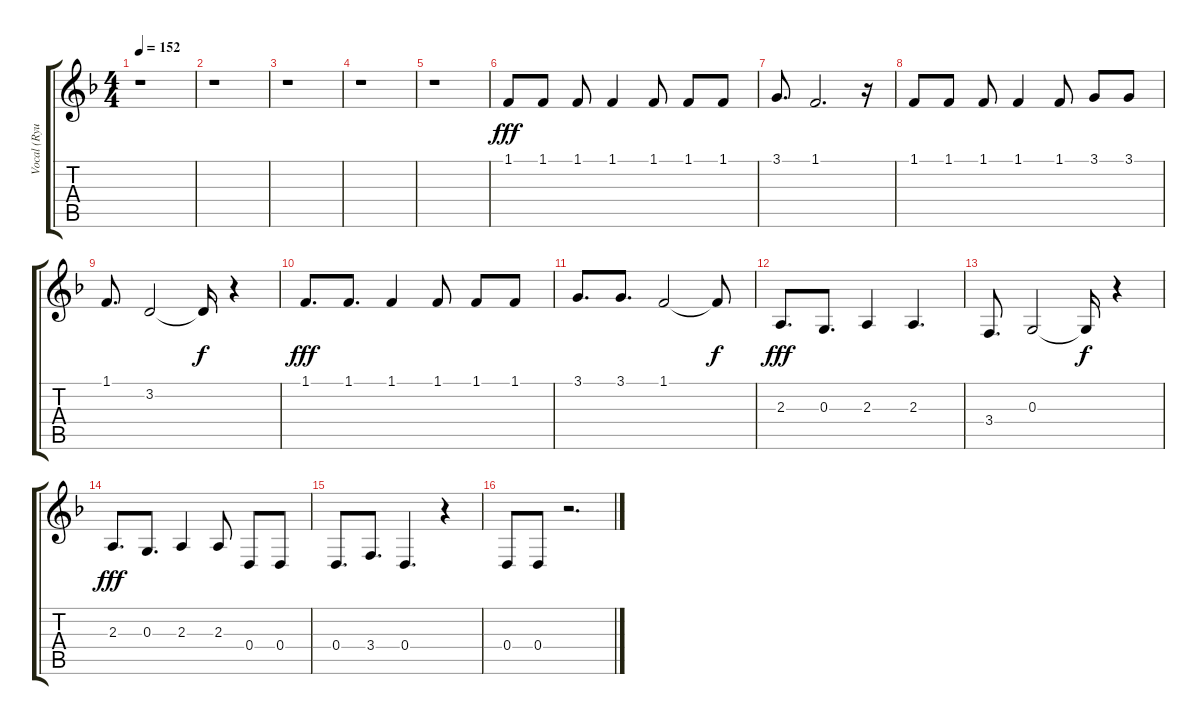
\track ("Vocal (Ryuchi, Guiness-book-man)" "Vocal (Ryu") {instrument pad1newage}
\staff {score tabs}
\tuning (E4 B3 G3 D3 A2 E2) {hide}
\ts (4 4)
\tempo 152
\clef g2
\ks f
r.1{dy f} |
r.1 |
r.1 |
r.1 |
r.1 |
1.1.8{dy fff} 1.1.8 1.1.8 1.1.4 1.1.8 1.1.8 1.1.8 |
3.1.8{d} 1.1.2{d} r.16 |
1.1.8 1.1.8 1.1.8 1.1.4 1.1.8 3.1.8 3.1.8 |
1.1.8{d} 3.2.2 3.2{t}.16{dy f} r.4 |
1.1.8{d dy fff} 1.1.8{d} 1.1.4 1.1.8 1.1.8 1.1.8 |
3.1.8{d} 3.1.8{d} 1.1.2 1.1{t}.8{dy f} |
2.3.8{d dy fff} 0.3.8{d} 2.3.4 2.3.4{d} |
3.4.8{d} 0.3.2 0.3{t}.16{dy f} r.4 |
2.3.8{d dy fff} 0.3.8{d} 2.3.4 2.3.8 0.4.8 0.4.8 |
0.4.8{d} 3.4.8{d} 0.4.4{d} r.4 |
0.4.8 0.4.8 r.2{d}
